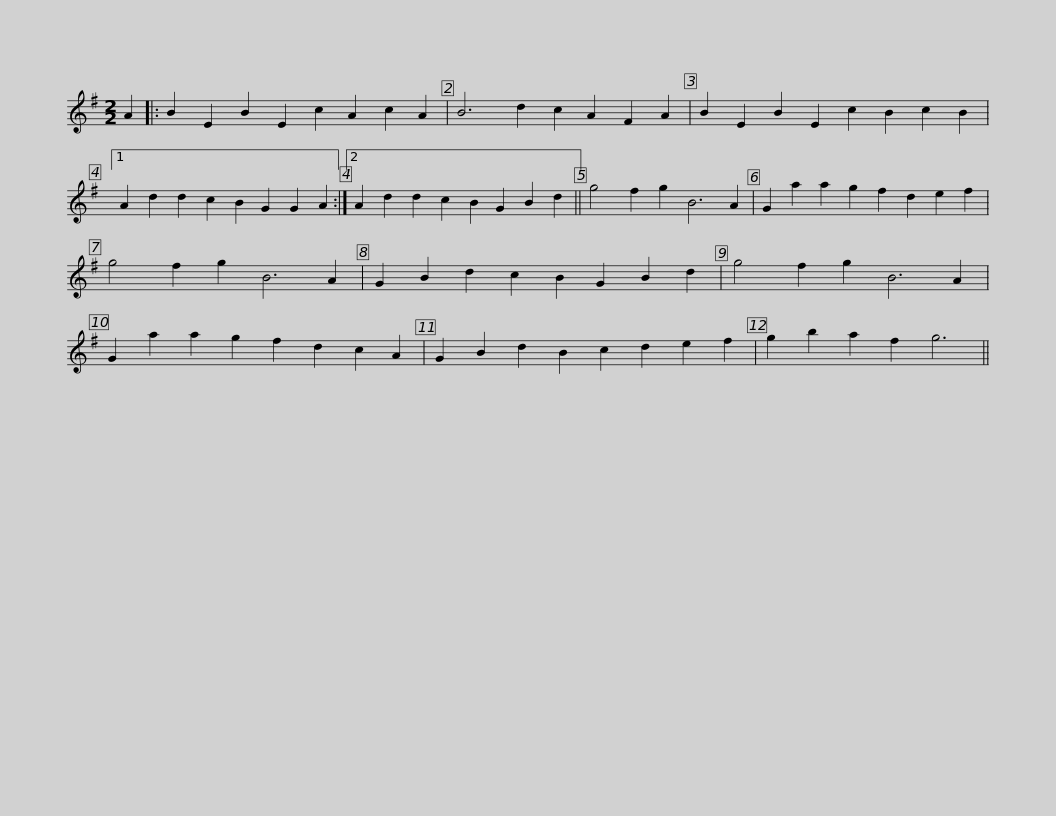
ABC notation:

X:1
L:1/8
M:2/2
I:linebreak $
K:G
V:1 treble
V:1
 A2 |: B2 E2 B2 E2 c2 A2 c2 A2 | B6 d2 c2 A2 F2 A2 | B2 E2 B2 E2 c2 B2 c2 B2 |1 A2 d2 d2 c2 B2 G2 G2 A2 :|2$ %5
 A2 d2 d2 c2 B2 G2 B2 d2 ||$ g4 f2 g2 B6 A2 | G2 a2 a2 g2 f2 d2 e2 f2 | g4 f2 g2 B6 A2 | G2 B2 d2 c2 B2 G2 B2 d2 |$ %10
 g4 f2 g2 B6 A2 | G2 a2 a2 g2 f2 d2 c2 A2 | G2 B2 d2 B2 c2 d2 e2 f2 | g2 b2 a2 f2 g6 || %14
